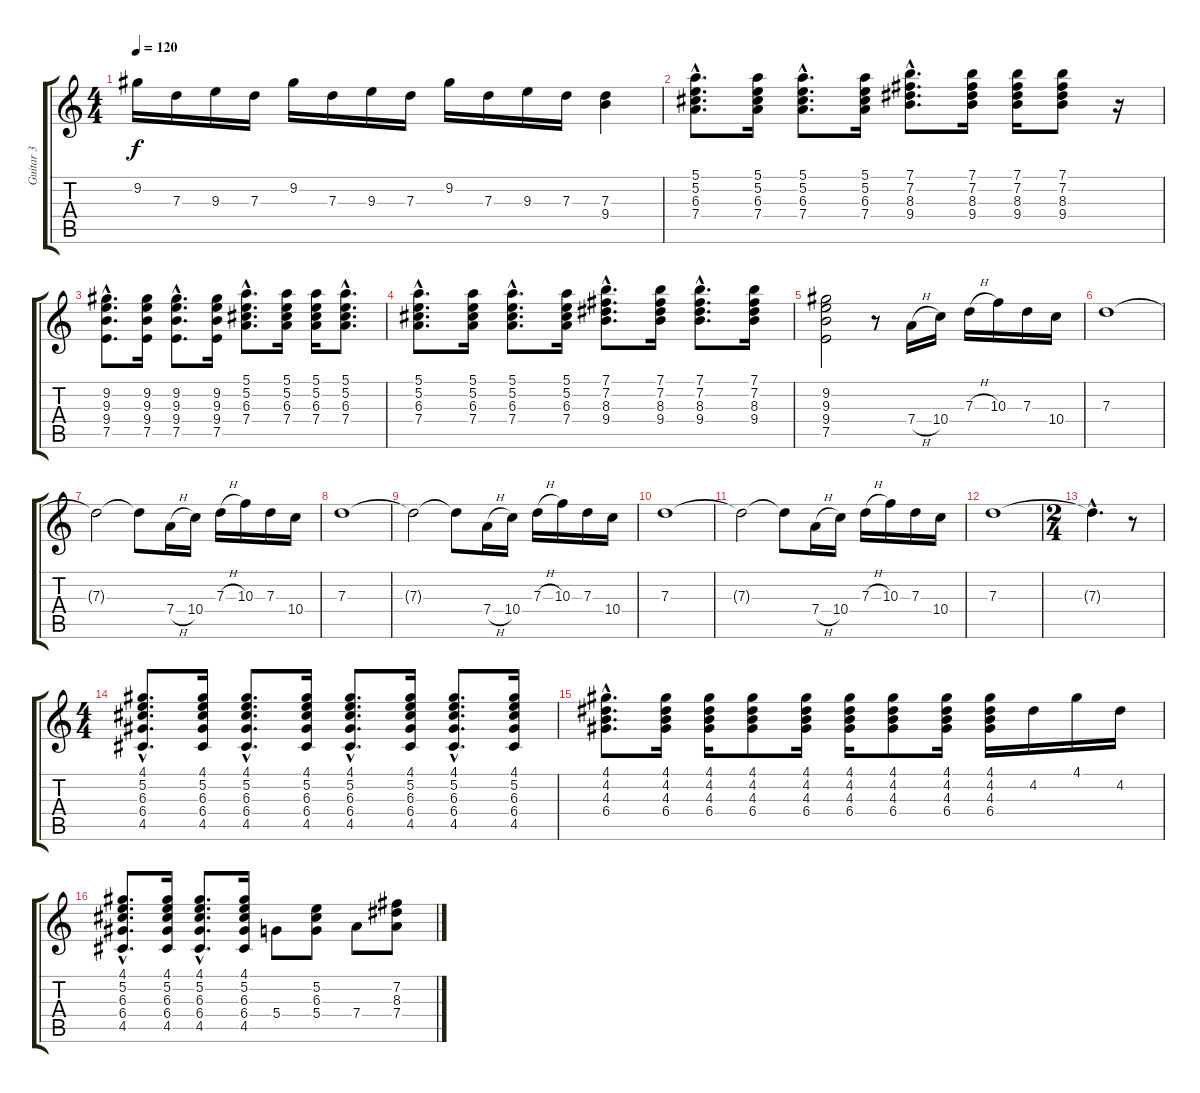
\track ("Guitar 3" "Guitar 3") {instrument overdrivenguitar}
\staff {score tabs}
\tuning (E4 B3 G3 D3 A2 E2) {hide}
\ts (4 4)
\tempo 120
\clef g2
\ks c
9.2.16{dy f} 7.3.16 9.3.16 7.3.16 9.2.16 7.3.16 9.3.16 7.3.16 9.2.16 7.3.16 9.3.16 7.3.16 (7.3 9.4).4 |
(5.1{hac} 5.2{hac} 6.3{hac} 7.4{hac}).8{d} (5.1 5.2 6.3 7.4).16 (5.1{hac} 5.2{hac} 6.3{hac} 7.4{hac}).8{d} (5.1 5.2 6.3 7.4).16 (7.1{hac} 7.2{hac} 8.3{hac} 9.4{hac}).8{d} (7.1 7.2 8.3 9.4).16 (7.1 7.2 8.3 9.4).16 (7.1 7.2 8.3 9.4).8 r.16 |
(9.2{hac} 9.3{hac} 9.4{hac} 7.5{hac}).8{d} (9.2 9.3 9.4 7.5).16 (9.2{hac} 9.3{hac} 9.4{hac} 7.5{hac}).8{d} (9.2 9.3 9.4 7.5).16 (5.1{hac} 5.2{hac} 6.3{hac} 7.4{hac}).8{d} (5.1 5.2 6.3 7.4).16 (5.1 5.2 6.3 7.4).16 (5.1{hac} 5.2{hac} 6.3{hac} 7.4{hac}).8{d} |
(5.1{hac} 5.2{hac} 6.3{hac} 7.4{hac}).8{d} (5.1 5.2 6.3 7.4).16 (5.1{hac} 5.2{hac} 6.3{hac} 7.4{hac}).8{d} (5.1 5.2 6.3 7.4).16 (7.1{hac} 7.2{hac} 8.3{hac} 9.4{hac}).8{d} (7.1 7.2 8.3 9.4).16 (7.1{hac} 7.2{hac} 8.3{hac} 9.4{hac}).8{d} (7.1 7.2 8.3 9.4).16 |
(9.2 9.3 9.4 7.5).2 r.8 7.4{h}.16 10.4.16 7.3{h}.16 10.3.16 7.3.16 10.4.16 |
7.3.1 |
7.3{t}.2 7.3{t}.8 7.4{h}.16 10.4.16 7.3{h}.16 10.3.16 7.3.16 10.4.16 |
7.3.1 |
7.3{t}.2 7.3{t}.8 7.4{h}.16 10.4.16 7.3{h}.16 10.3.16 7.3.16 10.4.16 |
7.3.1 |
7.3{t}.2 7.3{t}.8 7.4{h}.16 10.4.16 7.3{h}.16 10.3.16 7.3.16 10.4.16 |
7.3.1 |
\ts (2 4)
7.3{hac t}.4{d} r.8 |
\ts (4 4)
(4.1{hac} 5.2{hac} 6.3{hac} 6.4{hac} 4.5{hac}).8{d} (4.1 5.2 6.3 6.4 4.5).16 (4.1{hac} 5.2{hac} 6.3{hac} 6.4{hac} 4.5{hac}).8{d} (4.1 5.2 6.3 6.4 4.5).16 (4.1{hac} 5.2{hac} 6.3{hac} 6.4{hac} 4.5{hac}).8{d} (4.1 5.2 6.3 6.4 4.5).16 (4.1{hac} 5.2{hac} 6.3{hac} 6.4{hac} 4.5{hac}).8{d} (4.1 5.2 6.3 6.4 4.5).16 |
(4.1{hac} 4.2{hac} 4.3{hac} 6.4{hac}).8{d} (4.1 4.2 4.3 6.4).16 (4.1 4.2 4.3 6.4).16 (4.1 4.2 4.3 6.4).8 (4.1 4.2 4.3 6.4).16 (4.1 4.2 4.3 6.4).16 (4.1 4.2 4.3 6.4).8 (4.1 4.2 4.3 6.4).16 (4.1 4.2 4.3 6.4).16 4.2.16 4.1.16 4.2.16 |
(4.1{hac} 5.2{hac} 6.3{hac} 6.4{hac} 4.5{hac}).8{d} (4.1 5.2 6.3 6.4 4.5).16 (4.1{hac} 5.2{hac} 6.3{hac} 6.4{hac} 4.5{hac}).8{d} (4.1 5.2 6.3 6.4 4.5).16 5.4.8 (5.2 6.3 5.4).8 7.4.8 (7.2 8.3 7.4).8
